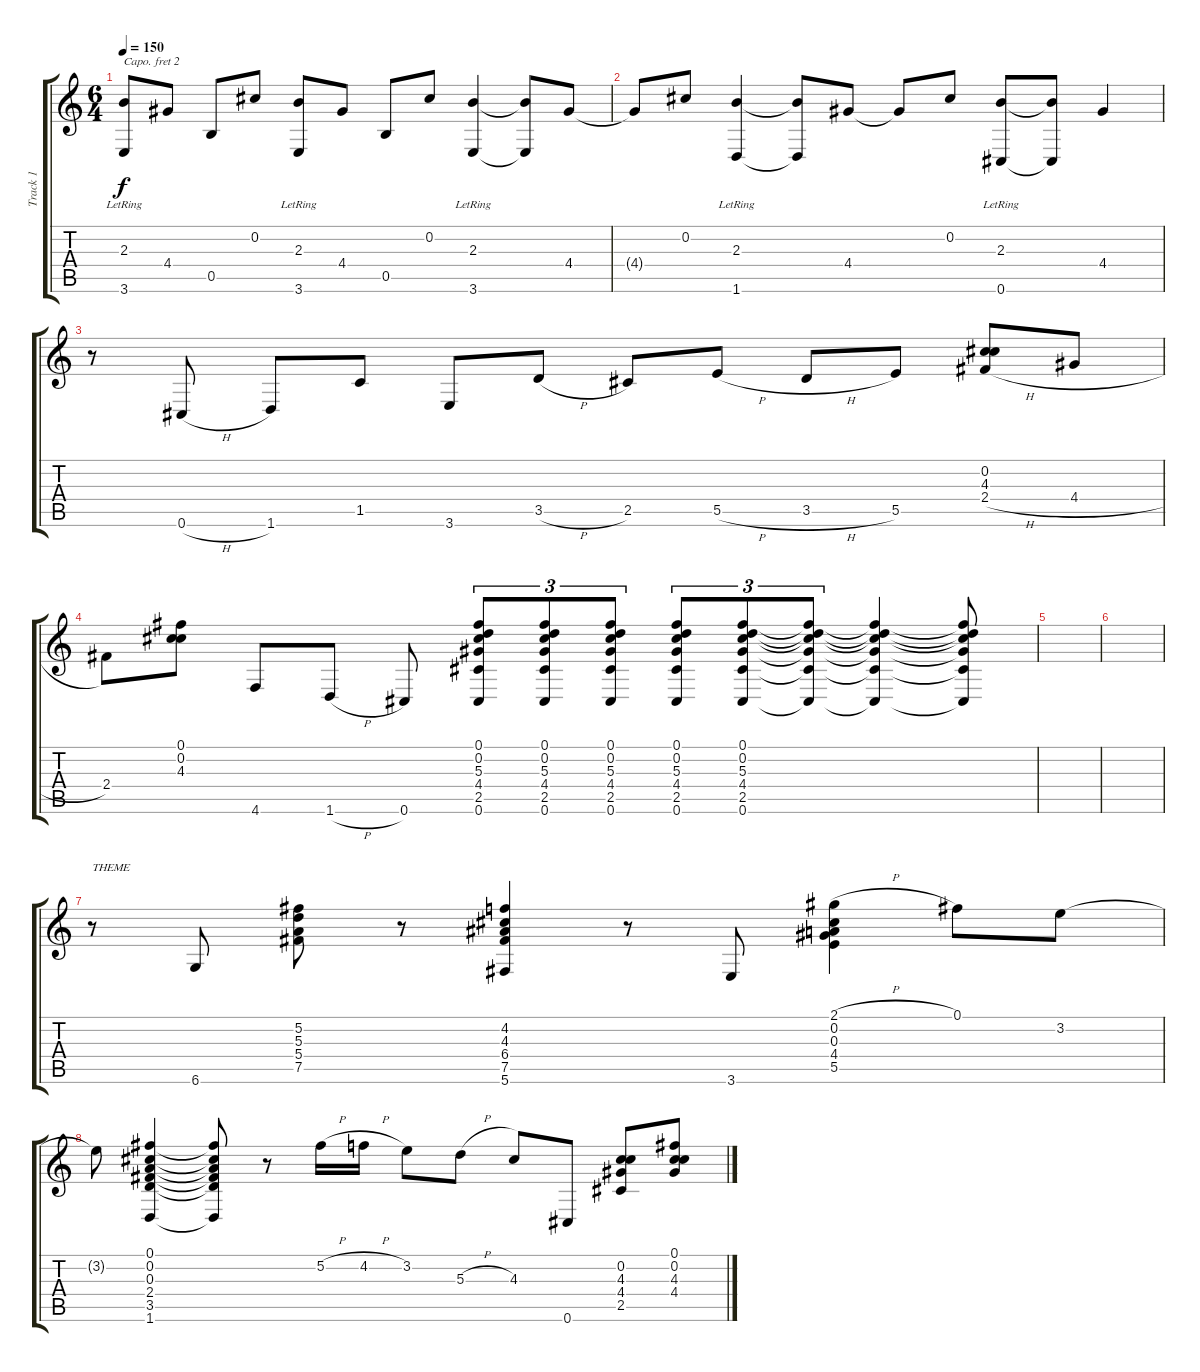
\track ("Track 1" "Track 1") {instrument acousticguitarnylon}
\staff {score tabs}
\capo 2
\tuning (E4 B3 G3 D3 A2 B1) {hide}
\ts (6 4)
\tempo 150
\clef g2
\ks c
(2.3 3.6{lr}).8{dy f} 4.4.8 0.5.8 0.2.8 (2.3 3.6{lr}).8 4.4.8 0.5.8 0.2.8 (2.3 3.6{lr}).4 (2.3{t} 3.6{t}).8 4.4.8 |
4.4{t}.8 0.2.8 (2.3 1.6{lr}).4 (2.3{t} 1.6{t}).8 4.4.8 4.4{t}.8 0.2.8 (2.3 0.6{lr}).8 (2.3{t} 0.6{t}).8 4.4.4 |
r.8 0.6{h}.8 1.6.8 1.5.8 3.6.8 3.5{h}.8 2.5.8 5.5{h}.8 3.5{h}.8 5.5.8 (0.2 4.3 2.4{h}).8 4.4{h}.8 |
2.4.8 (0.1 0.2 4.3).8 4.6.8 1.6{h}.8 0.6.8 (0.1 0.2 5.3 4.4 2.5 0.6).8{tu (3 2)} (0.1 0.2 5.3 4.4 2.5 0.6).8{tu (3 2)} (0.1 0.2 5.3 4.4 2.5 0.6).8{tu (3 2)} (0.1 0.2 5.3 4.4 2.5 0.6).8{tu (3 2)} (0.1 0.2 5.3 4.4 2.5 0.6).8{tu (3 2)} (0.1{t} 0.2{t} 5.3{t} 4.4{t} 2.5{t} 0.6{t}).8{tu (3 2)} (0.1{t} 0.2{t} 5.3{t} 4.4{t} 2.5{t} 0.6{t}).4 (0.1{t} 0.2{t} 5.3{t} 4.4{t} 2.5{t} 0.6{t}).8 |
|
|
r.8{txt "THEME"} 6.6.8 (5.2 5.3 5.4 7.5).8 r.8 (4.2 4.3 6.4 7.5 5.6).4 r.8 3.6.8 (2.1{h} 0.2 0.3 4.4 5.5).4 0.1.8 3.2.8 |
3.2{t}.8 (0.1 0.2 0.3 2.4 3.5 1.6).4 (0.1{t} 0.2{t} 0.3{t} 2.4{t} 3.5{t} 1.6{t}).8 r.8 5.2{h}.16 4.2{h}.16 3.2.8 5.3{h}.8 4.3.8 0.6.8 (0.2 4.3 4.4 2.5).8 (0.1 0.2 4.3 4.4).8
